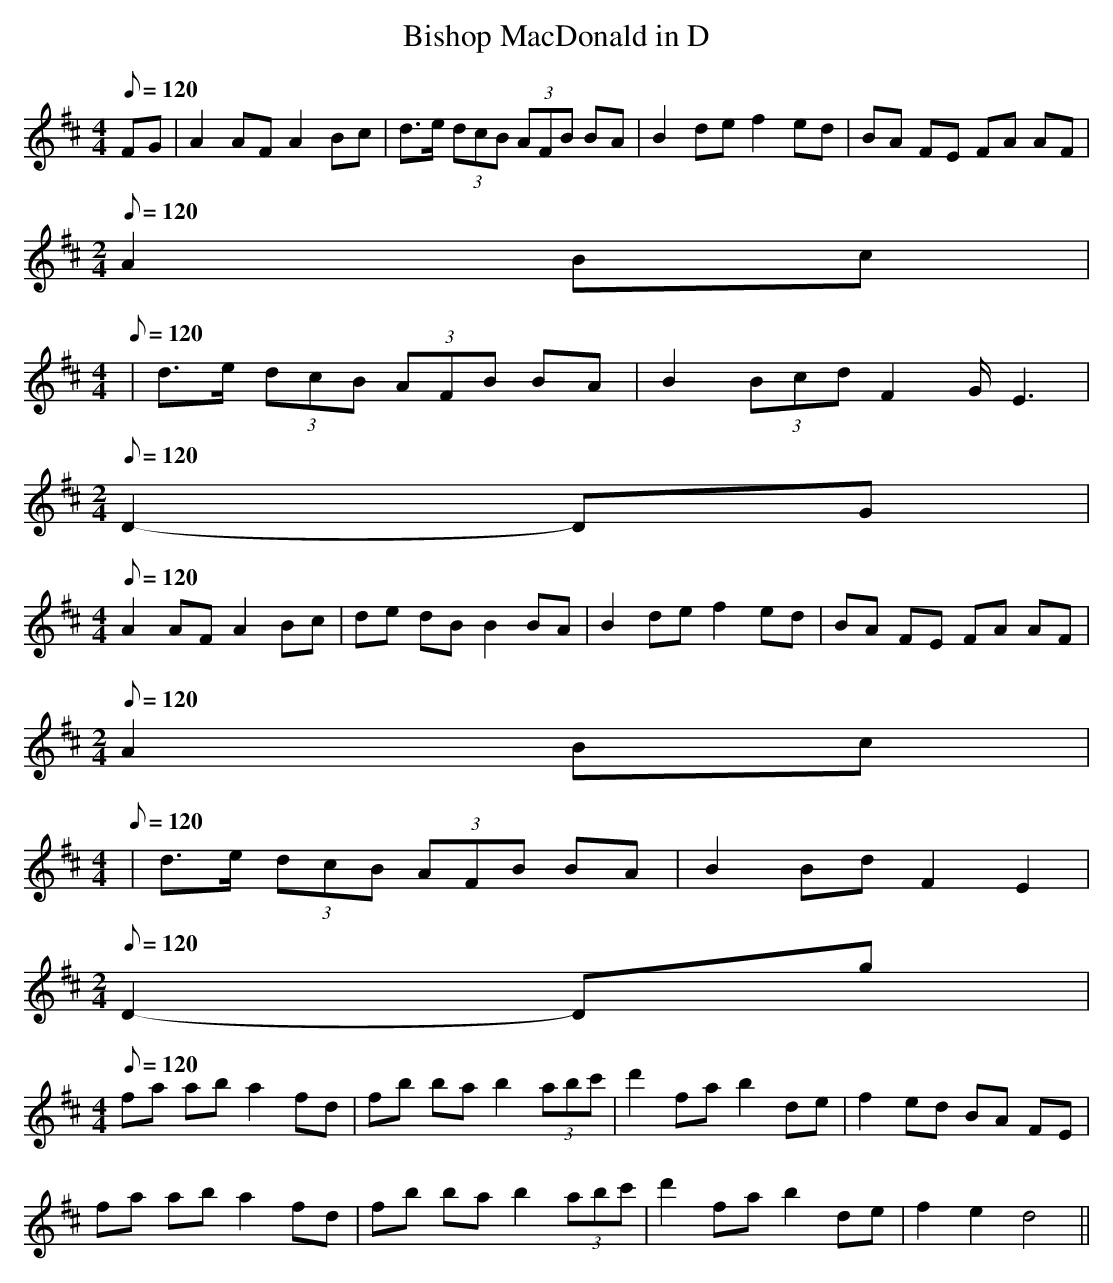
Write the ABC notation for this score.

X:1
T:Bishop MacDonald in D
M:4/4
L:1/8
Q:120
K:D
FG| A2 AF A2 Bc| d>e (3dcB (3AFB BA | B2 de f2 ed | BA FE FA AF |
M:2/4
L:1/8
Q:120
A2 Bc|
M:4/4
L:1/8
Q:120
| d>e (3dcB (3AFB BA | B2 (3Bcd F2 G<E2|
M:2/4
L:1/8
Q:120
D2-DG|
M:4/4
L:1/8
Q:120
A2 AF A2 Bc | de dB B2 BA | B2 de f2 ed | BA FE FA AF |
M:2/4
L:1/8
Q:120
A2 Bc|
M:4/4
L:1/8
Q:120
| d>e (3dcB (3AFB BA  | B2 Bd F2 E2 |
M:2/4
L:1/8
Q:120
D2-Dg |
M:4/4
L:1/8
Q:120
fa ab a2 fd | fb ba b2 (3abc' | d'2 fa b2 de | f2 ed BA FE |
fa ab a2 fd | fb ba b2 (3abc' | d'2 fa b2 de | f2 e2 d4||
